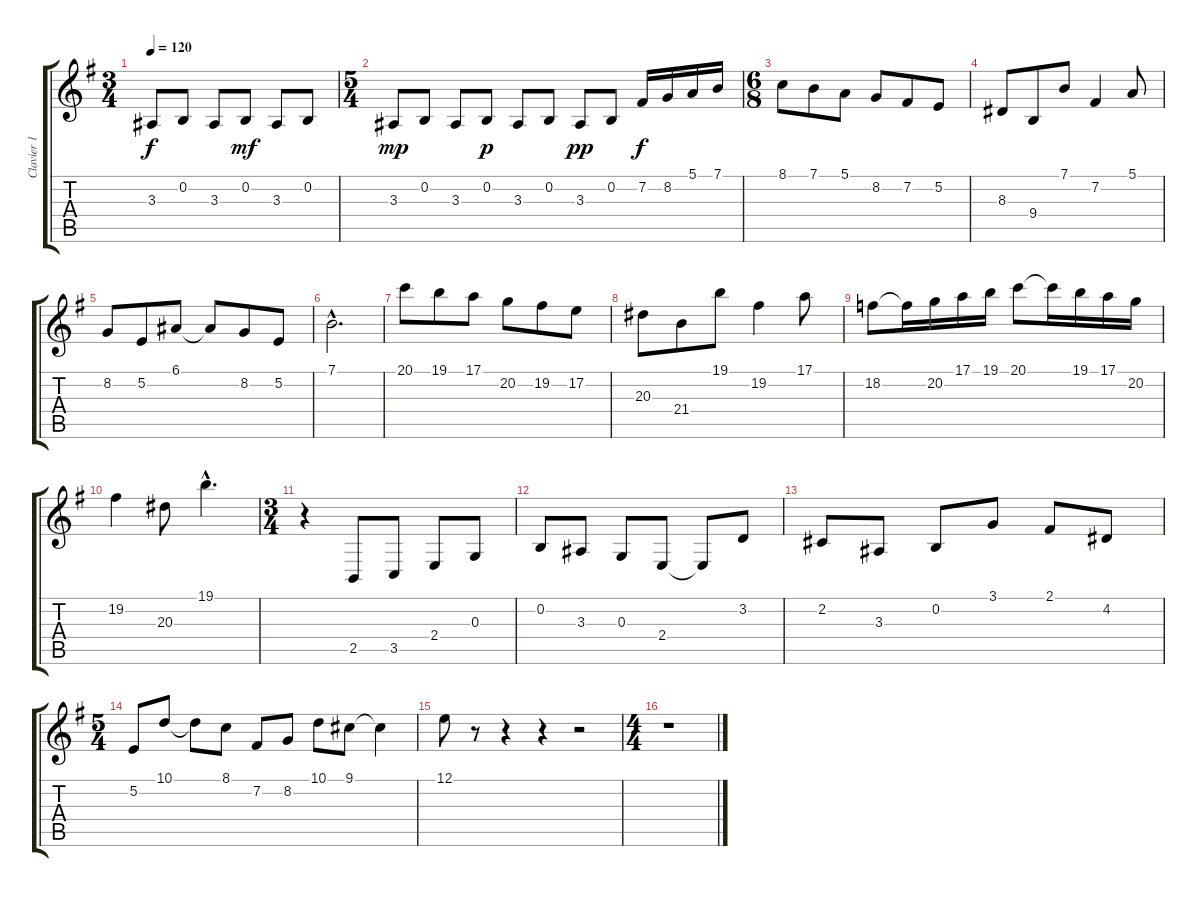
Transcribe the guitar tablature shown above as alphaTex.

\track ("Clavier 1" "Clavier 1") {instrument stringensemble1}
\staff {score tabs}
\tuning (E4 B3 G3 D3 A2 E2) {hide}
\ts (3 4)
\tempo 120
\clef g2
\ks g
3.3.8{dy f} 0.2.8 3.3.8 0.2.8{dy mf} 3.3.8 0.2.8 |
\ts (5 4)
3.3.8{dy mp} 0.2.8 3.3.8 0.2.8{dy p} 3.3.8 0.2.8 3.3.8{dy pp} 0.2.8 7.2.16{dy f} 8.2.16 5.1.16 7.1.16 |
\ts (6 8)
8.1.8 7.1.8 5.1.8 8.2.8 7.2.8 5.2.8 |
8.3.8 9.4.8 7.1.8 7.2.4 5.1.8 |
8.2.8 5.2.8 6.1.8 6.1{t}.8 8.2.8 5.2.8 |
7.1{hac}.2{d} |
20.1.8 19.1.8 17.1.8 20.2.8 19.2.8 17.2.8 |
20.3.8 21.4.8 19.1.8 19.2.4 17.1.8 |
18.2.8 18.2{t}.16 20.2.16 17.1.16 19.1.16 20.1.8 20.1{t}.16 19.1.16 17.1.16 20.2.16 |
19.2.4 20.3.8 19.1{hac}.4{d} |
\ts (3 4)
r.4 2.5.8 3.5.8 2.4.8 0.3.8 |
0.2.8 3.3.8 0.3.8 2.4.8 2.4{t}.8 3.2.8 |
2.2.8 3.3.8 0.2.8 3.1.8 2.1.8 4.2.8 |
\ts (5 4)
5.2.8 10.1.8 10.1{t}.8 8.1.8 7.2.8 8.2.8 10.1.8 9.1.8 9.1{t}.4 |
12.1.8 r.8 r.4 r.4 r.2 |
\ts (4 4)
r.1
